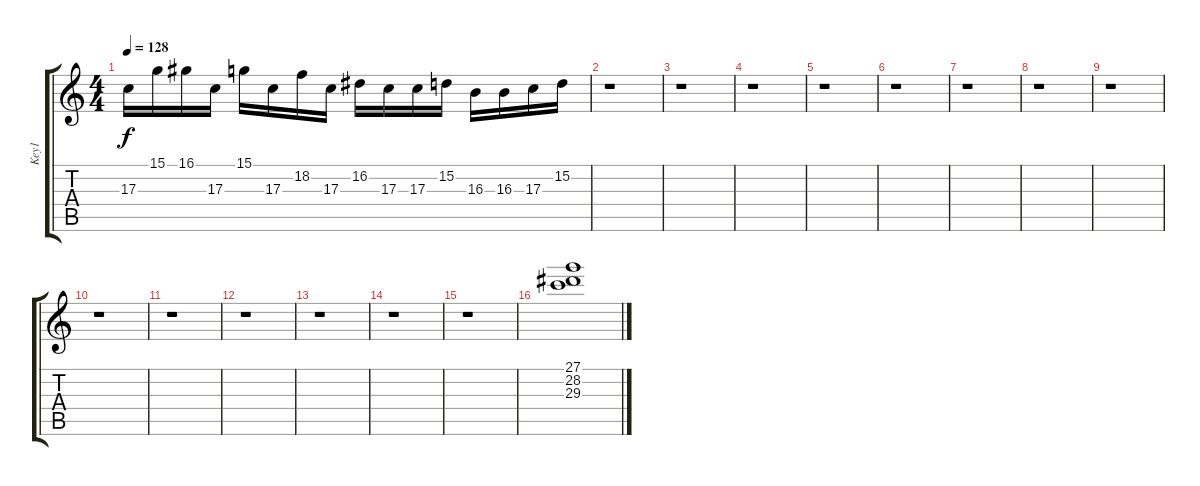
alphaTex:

\track ("Key1" "Key1") {instrument stringensemble1}
\staff {score tabs}
\tuning (E4 B3 G3 D3 A2 E2) {hide}
\ts (4 4)
\tempo 128
\clef g2
\ks c
17.3.16{dy f} 15.1.16 16.1.16 17.3.16 15.1.16 17.3.16 18.2.16 17.3.16 16.2.16 17.3.16 17.3.16 15.2.16 16.3.16 16.3.16 17.3.16 15.2.16 |
r.1 |
r.1 |
r.1 |
r.1 |
r.1 |
r.1 |
r.1 |
r.1 |
r.1 |
r.1 |
r.1 |
r.1 |
r.1 |
r.1 |
(27.1 28.2 29.3).1
